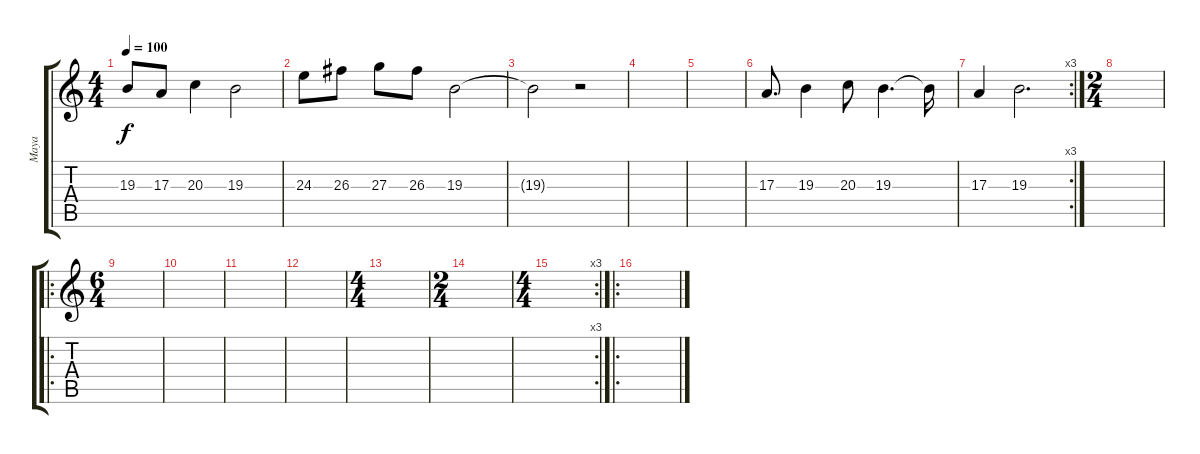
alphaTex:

\track ("Maya" "Maya") {instrument violin}
\staff {score tabs}
\tuning (Db4 Ab3 E3 B2 Gb2 Db2) {hide}
\ts (4 4)
\tempo 100
\clef g2
\ks c
19.3{t}.8{dy f} 17.3.8 20.3.4 19.3.2 |
24.3.8 26.3.8 27.3.8 26.3.8 19.3.2 |
19.3{t}.2 r.2 |
|
|
17.3.8{d} 19.3.4 20.3.8 19.3.4{d} 19.3{t}.16 |
\rc 3
17.3.4 19.3.2{d} |
\ts (2 4)
|
\ro
\ts (6 4)
|
|
|
|
\ts (4 4)
|
\ts (2 4)
|
\rc 3
\ts (4 4)
|
\ro
